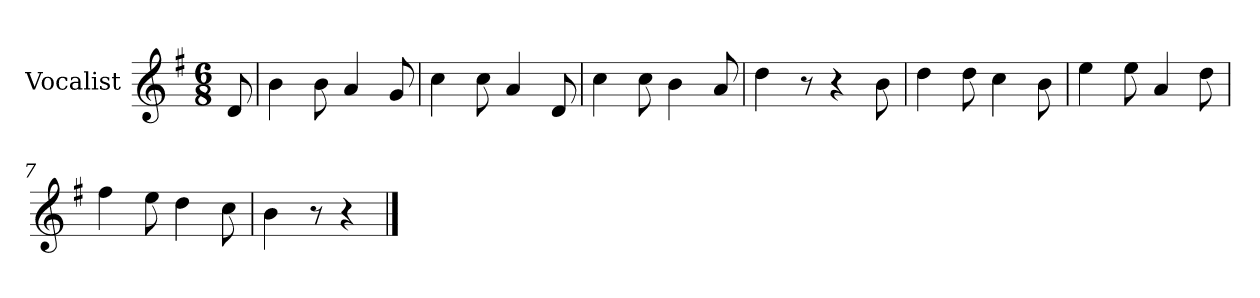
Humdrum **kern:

**kern
*part1
*staff1
*I"Vocalist
*k[f#]
*G:
*M6/8
=
8d
=1
4b
8b
4a
8g
=2
4cc
8cc
4a
8d
=3
4cc
8cc
4b
8a
=4
4dd
8r
4r
8b
=5
4dd
8dd
4cc
8b
=6
4ee
8ee
4a
8dd
=7
4ff#
8ee
4dd
8cc
=8
4b
8r
4r
==
*-
